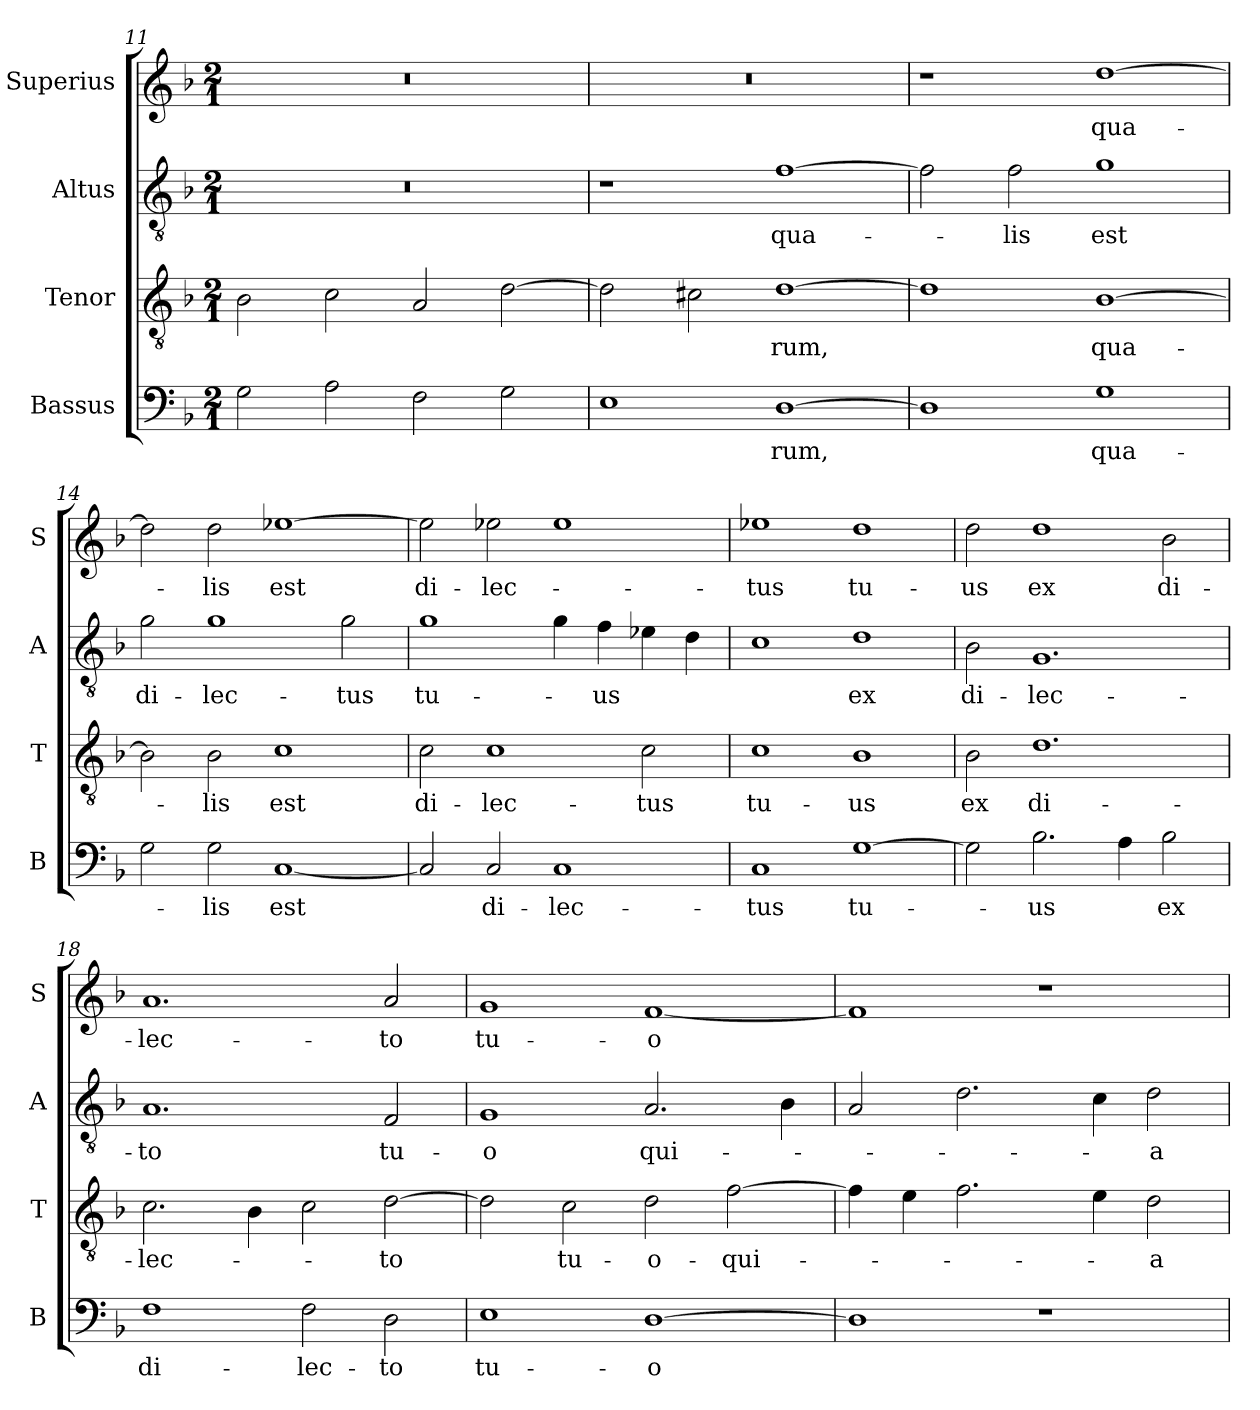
**kern	**text	**kern	**text	**kern	**text	**kern	**text
*part4	*part4	*part3	*part3	*part2	*part2	*part1	*part1
*staff4	*staff4	*staff3	*staff3	*staff2	*staff2	*staff1	*staff1
*I"Bassus	*	*I"Tenor	*	*I"Altus	*	*I"Superius	*
*I'B	*	*I'T	*	*I'A	*	*I'S	*
*clefF4	*	*clefGv2	*	*clefGv2	*	*clefG2	*
*k[b-]	*	*k[b-]	*	*k[b-]	*	*k[b-]	*
*M2/1	*	*M2/1	*	*M2/1	*	*M2/1	*
=11	=11	=11	=11	=11	=11	=11	=11
2G\	.	2B-\	.	0r	.	0r	.
2A\	.	2c\	.	.	.	.	.
2F\	.	2A/	.	.	.	.	.
2G\	.	[2d\	.	.	.	.	.
=12	=12	=12	=12	=12	=12	=12	=12
1E	.	2d\]	.	1r	.	0r	.
.	.	2c#X\	.	.	.	.	.
[1D	-rum,	[1d	-rum,	[1f	qua-	.	.
=13	=13	=13	=13	=13	=13	=13	=13
1D]	.	1d]	.	2f\]	.	1r	.
.	.	.	.	2f\	-lis	.	.
1G	qua-	[1B-	qua-	1g	est	[1dd	qua-
=14	=14	=14	=14	=14	=14	=14	=14
2G\	.	2B-\]	.	2g\	di-	2dd\]	.
2G\	-lis	2B-\	-lis	1g	-lec-	2dd\	-lis
[1C	est	1c	est	.	.	[1ee-X	est
.	.	.	.	2g\	-tus	.	.
=15	=15	=15	=15	=15	=15	=15	=15
2C/]	.	2c\	di-	1g	tu-	2ee-\]	di-
2C/	di-	1c	-lec-	.	.	2ee-X\	-lec-
1C	-lec-	.	.	4g\	.	1ee-	.
.	.	.	.	4f\	-us	.	.
.	.	2c\	-tus	4e-X\	.	.	.
.	.	.	.	4d\	.	.	.
=16	=16	=16	=16	=16	=16	=16	=16
1C	-tus	1c	tu-	1c	.	1ee-X	-tus
[1G	tu-	1B-	-us	1d	ex	1dd	tu-
=17	=17	=17	=17	=17	=17	=17	=17
2G\]	.	2B-\	ex	2B-\	di-	2dd\	-us
2.B-\	-us	1.d	di-	1.G	-lec-	1dd	ex
4A\	.	.	.	.	.	.	.
2B-\	ex	.	.	.	.	2b-\	di-
=18	=18	=18	=18	=18	=18	=18	=18
1F	di-	2.c\	-lec-	1.A	-to	1.a	-lec-
.	.	4B-\	.	.	.	.	.
2F\	-lec-	2c\	.	.	.	.	.
2D\	-to	[2d\	-to	2F/	tu-	2a/	-to
=19	=19	=19	=19	=19	=19	=19	=19
1E	tu-	2d\]	.	1G	-o	1g	tu-
.	.	2c\	tu-	.	.	.	.
[1D	-o	2d\	-o-	2.A/	qui-	[1f	-o
.	.	[2f\	-qui-	.	.	.	.
.	.	.	.	4B-\	.	.	.
=20	=20	=20	=20	=20	=20	=20	=20
1D]	.	4f\]	.	2A/	.	1f]	.
.	.	4e\	.	.	.	.	.
.	.	2.f\	.	2.d\	.	.	.
1r	.	.	.	.	.	1r	.
.	.	4e\	.	4c\	.	.	.
.	.	2d\	-a	2d\	-a	.	.
=	=	=	=	=	=	=	=
*-	*-	*-	*-	*-	*-	*-	*-
